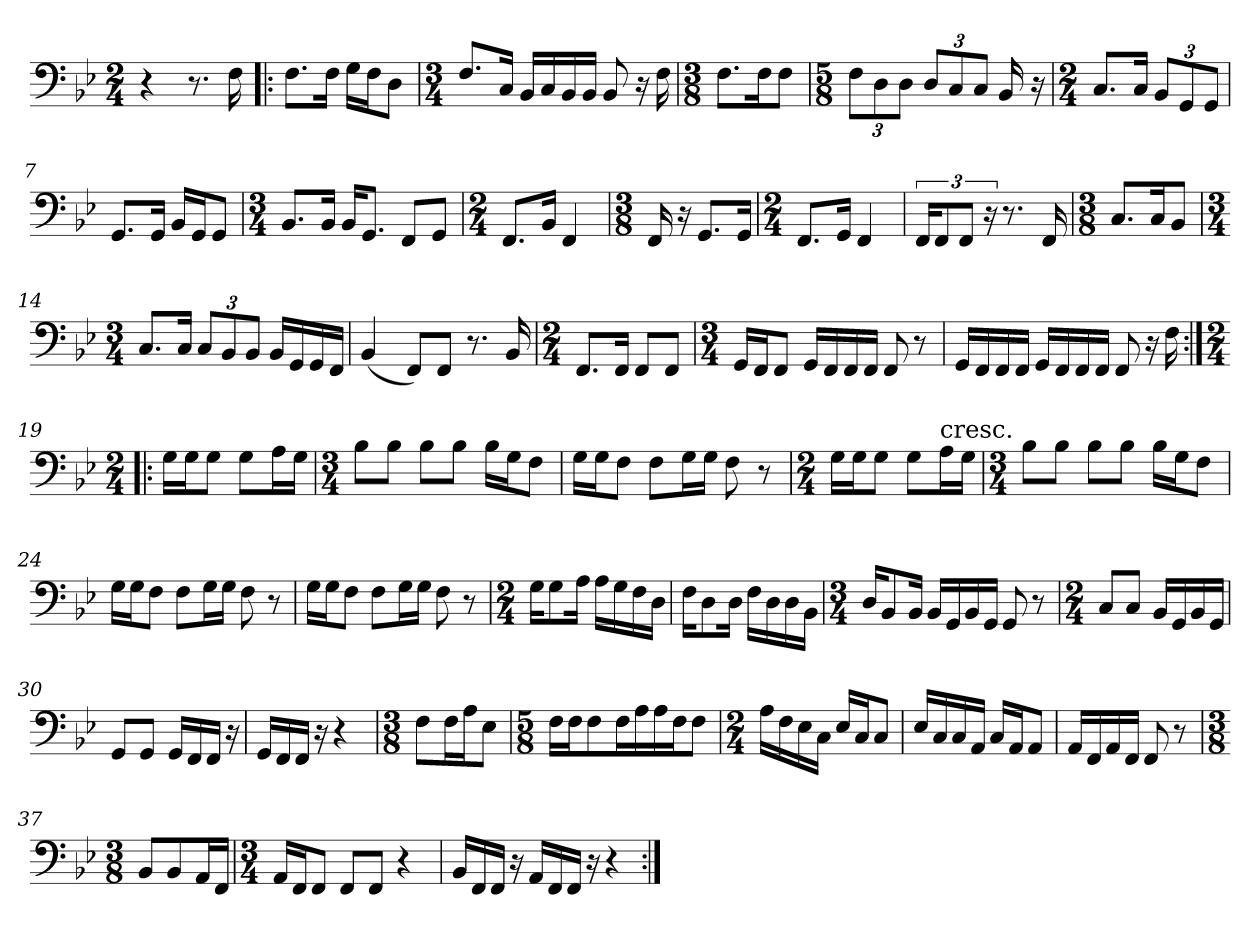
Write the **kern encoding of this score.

**kern
*part1
*staff1
*clefF4
*k[b-e-]
*M2/4
=1
4r
8.r
16F\
=2!|:
8.F\L
16F\Jk
16G\LL
16F\J
8D\J
=3
*M3/4
8.F/L
16C/Jk
16BB-/LL
16C/
16BB-/
16BB-/JJ
8BB-/
16r
16F\
=4
*M3/8
8.F\L
16F\K
8F\J
=5
*M5/8
12F\L
12D\
12D\J
12D/L
12C/
12C/J
16BB-/
16r
=6
*M2/4
8.C/L
16C/Jk
12BB-/L
12GG/
12GG/J
=7
8.GG/L
16GG/Jk
16BB-/LL
16GG/J
8GG/J
=8
*M3/4
8.BB-/L
16BB-/Jk
16BB-/KL
8.GG/J
8FF/L
8GG/J
=9
*M2/4
8.FF/L
16BB-/Jk
4FF/
=10
*M3/8
16FF/
16r
8.GG/L
16GG/Jk
=11
*M2/4
8.FF/L
16GG/Jk
4FF/
=12
24FF/KL
12FF/
12FF/J
24r
8.r
16FF/
=13
*M3/8
8.C/L
16C/K
8BB-/J
=14
*M3/4
8.C/L
16C/Jk
12C/L
12BB-/
12BB-/J
16BB-/LL
16GG/
16GG/
16FF/JJ
=15
(4BB-/
8FF/L)
8FF/J
8.r
16BB-/
=16
*M2/4
8.FF/L
16FF/Jk
8FF/L
8FF/J
=17
*M3/4
16GG/LL
16FF/J
8FF/J
16GG/LL
16FF/
16FF/
16FF/JJ
8FF/
8r
=18
16GG/LL
16FF/
16FF/
16FF/JJ
16GG/LL
16FF/
16FF/
16FF/JJ
8FF/
16r
16F\
=19:|!|:
*M2/4
16G\LL
16G\J
8G\J
8G\L
16A\L
16G\JJ
=20
*M3/4
8B-\L
8B-\J
8B-\L
8B-\J
16B-\LL
16G\J
8F\J
=21
16G\LL
16G\J
8F\J
8F\L
16G\L
16G\JJ
8F\
8r
=22
*M2/4
16G\LL
16G\J
8G\J
8G\L
!LO:TX:t=cresc.
16A\L
16G\JJ
=23
*M3/4
8B-\L
8B-\J
8B-\L
8B-\J
16B-\LL
16G\J
8F\J
=24
16G\LL
16G\J
8F\J
8F\L
16G\L
16G\JJ
8F\
8r
=25
16G\LL
16G\J
8F\J
8F\L
16G\L
16G\JJ
8F\
8r
=26
*M2/4
16G\KL
8G\
16A\Jk
16A\LL
16G\
16F\
16D\JJ
=27
16F\KL
8D\
16D\Jk
16F\LL
16D\
16D\
16BB-\JJ
=28
*M3/4
16D/KL
8BB-/
16BB-/Jk
16BB-/LL
16GG/
16BB-/
16GG/JJ
8GG/
8r
=29
*M2/4
8C/L
8C/J
16BB-/LL
16GG/
16BB-/
16GG/JJ
=30
8GG/L
8GG/J
16GG/LL
16FF/
16FF/JJ
16r
=31
16GG/LL
16FF/
16FF/JJ
16r
4r
=32
*M3/8
8F\L
16F\L
16A\J
8E-\J
=33
*M5/8
16F\LL
16F\J
8F\
16F\L
16A\
16A\
16F\J
8F\J
=34
*M2/4
16A\LL
16F\
16E-\
16C\JJ
16E-/LL
16C/J
8C/J
=35
16E-/LL
16C/
16C/
16AA/JJ
16C/LL
16AA/J
8AA/J
=36
16AA/LL
16FF/
16AA/
16FF/JJ
8FF/
8r
=37
*M3/8
8BB-/L
8BB-/
16AA/L
16FF/JJ
=38
*M3/4
16AA/LL
16FF/J
8FF/J
8FF/L
8FF/J
4r
=39
16BB-/LL
16FF/
16FF/JJ
16r
16AA/LL
16FF/
16FF/JJ
16r
4r
=:|!
*-
